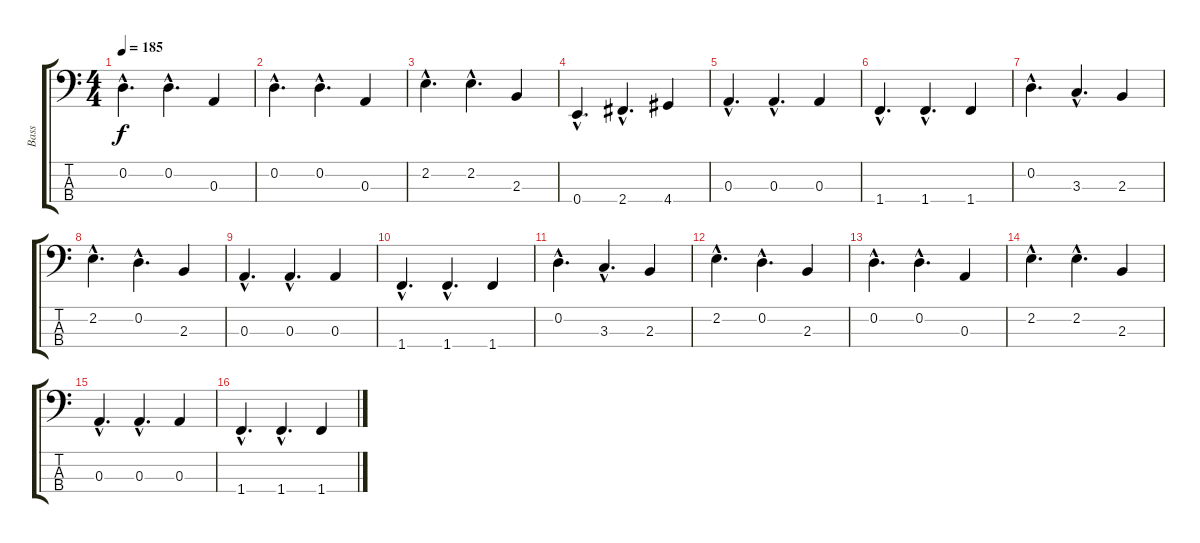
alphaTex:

\track ("Bass" "Bass") {instrument electricbassfinger}
\staff {score tabs}
\tuning (G2 D2 A1 E1) {hide}
\ts (4 4)
\tempo 185
\clef f4
\ks c
0.2{hac}.4{d dy f} 0.2{hac}.4{d} 0.3.4 |
0.2{hac}.4{d} 0.2{hac}.4{d} 0.3.4 |
2.2{hac}.4{d} 2.2{hac}.4{d} 2.3.4 |
0.4{hac}.4{d} 2.4{hac}.4{d} 4.4.4 |
0.3{hac}.4{d} 0.3{hac}.4{d} 0.3.4 |
1.4{hac}.4{d} 1.4{hac}.4{d} 1.4.4 |
0.2{hac}.4{d} 3.3{hac}.4{d} 2.3.4 |
2.2{hac}.4{d} 0.2{hac}.4{d} 2.3.4 |
0.3{hac}.4{d} 0.3{hac}.4{d} 0.3.4 |
1.4{hac}.4{d} 1.4{hac}.4{d} 1.4.4 |
0.2{hac}.4{d} 3.3{hac}.4{d} 2.3.4 |
2.2{hac}.4{d} 0.2{hac}.4{d} 2.3.4 |
0.2{hac}.4{d} 0.2{hac}.4{d} 0.3.4 |
2.2{hac}.4{d} 2.2{hac}.4{d} 2.3.4 |
0.3{hac}.4{d} 0.3{hac}.4{d} 0.3.4 |
1.4{hac}.4{d} 1.4{hac}.4{d} 1.4.4
